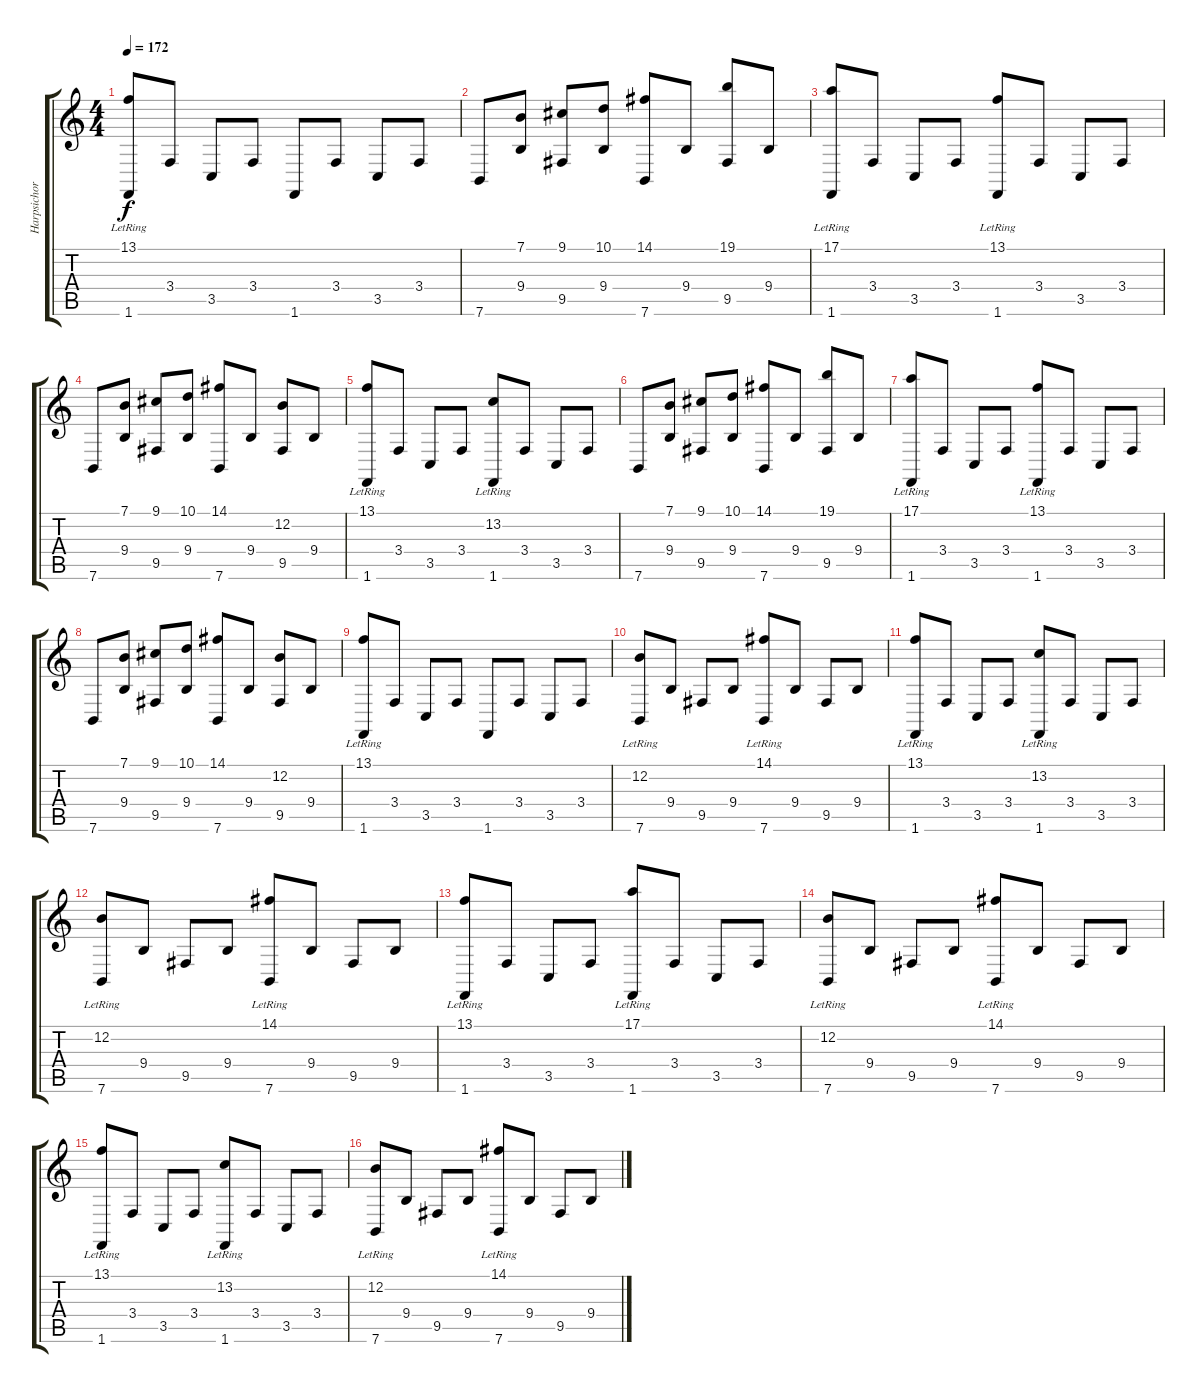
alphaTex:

\track ("Harpsichord" "Harpsichor") {instrument harpsichord}
\staff {score tabs}
\tuning (E4 B3 G3 D3 A2 E2) {hide}
\ts (4 4)
\tempo 172
\clef g2
\ks c
(13.1{lr} 1.6).8{dy f} 3.4.8 3.5.8 3.4.8 1.6.8 3.4.8 3.5.8 3.4.8 |
7.6.8 (7.1 9.4).8 (9.1 9.5).8 (10.1 9.4).8 (14.1 7.6).8 9.4.8 (19.1 9.5).8 9.4.8 |
(17.1{lr} 1.6).8 3.4.8 3.5.8 3.4.8 (13.1{lr} 1.6).8 3.4.8 3.5.8 3.4.8 |
7.6.8 (7.1 9.4).8 (9.1 9.5).8 (10.1 9.4).8 (14.1 7.6).8 9.4.8 (12.2 9.5).8 9.4.8 |
(13.1{lr} 1.6).8 3.4.8 3.5.8 3.4.8 (13.2{lr} 1.6).8 3.4.8 3.5.8 3.4.8 |
7.6.8 (7.1 9.4).8 (9.1 9.5).8 (10.1 9.4).8 (14.1 7.6).8 9.4.8 (19.1 9.5).8 9.4.8 |
(17.1{lr} 1.6).8 3.4.8 3.5.8 3.4.8 (13.1{lr} 1.6).8 3.4.8 3.5.8 3.4.8 |
7.6.8 (7.1 9.4).8 (9.1 9.5).8 (10.1 9.4).8 (14.1 7.6).8 9.4.8 (12.2 9.5).8 9.4.8 |
(13.1{lr} 1.6).8 3.4.8 3.5.8 3.4.8 1.6.8 3.4.8 3.5.8 3.4.8 |
\section ("" "")
(12.2{lr} 7.6).8 9.4.8 9.5.8 9.4.8 (14.1{lr} 7.6).8 9.4.8 9.5.8 9.4.8 |
(13.1{lr} 1.6).8 3.4.8 3.5.8 3.4.8 (13.2{lr} 1.6).8 3.4.8 3.5.8 3.4.8 |
(12.2{lr} 7.6).8 9.4.8 9.5.8 9.4.8 (14.1{lr} 7.6).8 9.4.8 9.5.8 9.4.8 |
(13.1{lr} 1.6).8 3.4.8 3.5.8 3.4.8 (17.1{lr} 1.6).8 3.4.8 3.5.8 3.4.8 |
\section ("" "")
(12.2{lr} 7.6).8 9.4.8 9.5.8 9.4.8 (14.1{lr} 7.6).8 9.4.8 9.5.8 9.4.8 |
(13.1{lr} 1.6).8 3.4.8 3.5.8 3.4.8 (13.2{lr} 1.6).8 3.4.8 3.5.8 3.4.8 |
(12.2{lr} 7.6).8 9.4.8 9.5.8 9.4.8 (14.1{lr} 7.6).8 9.4.8 9.5.8 9.4.8
